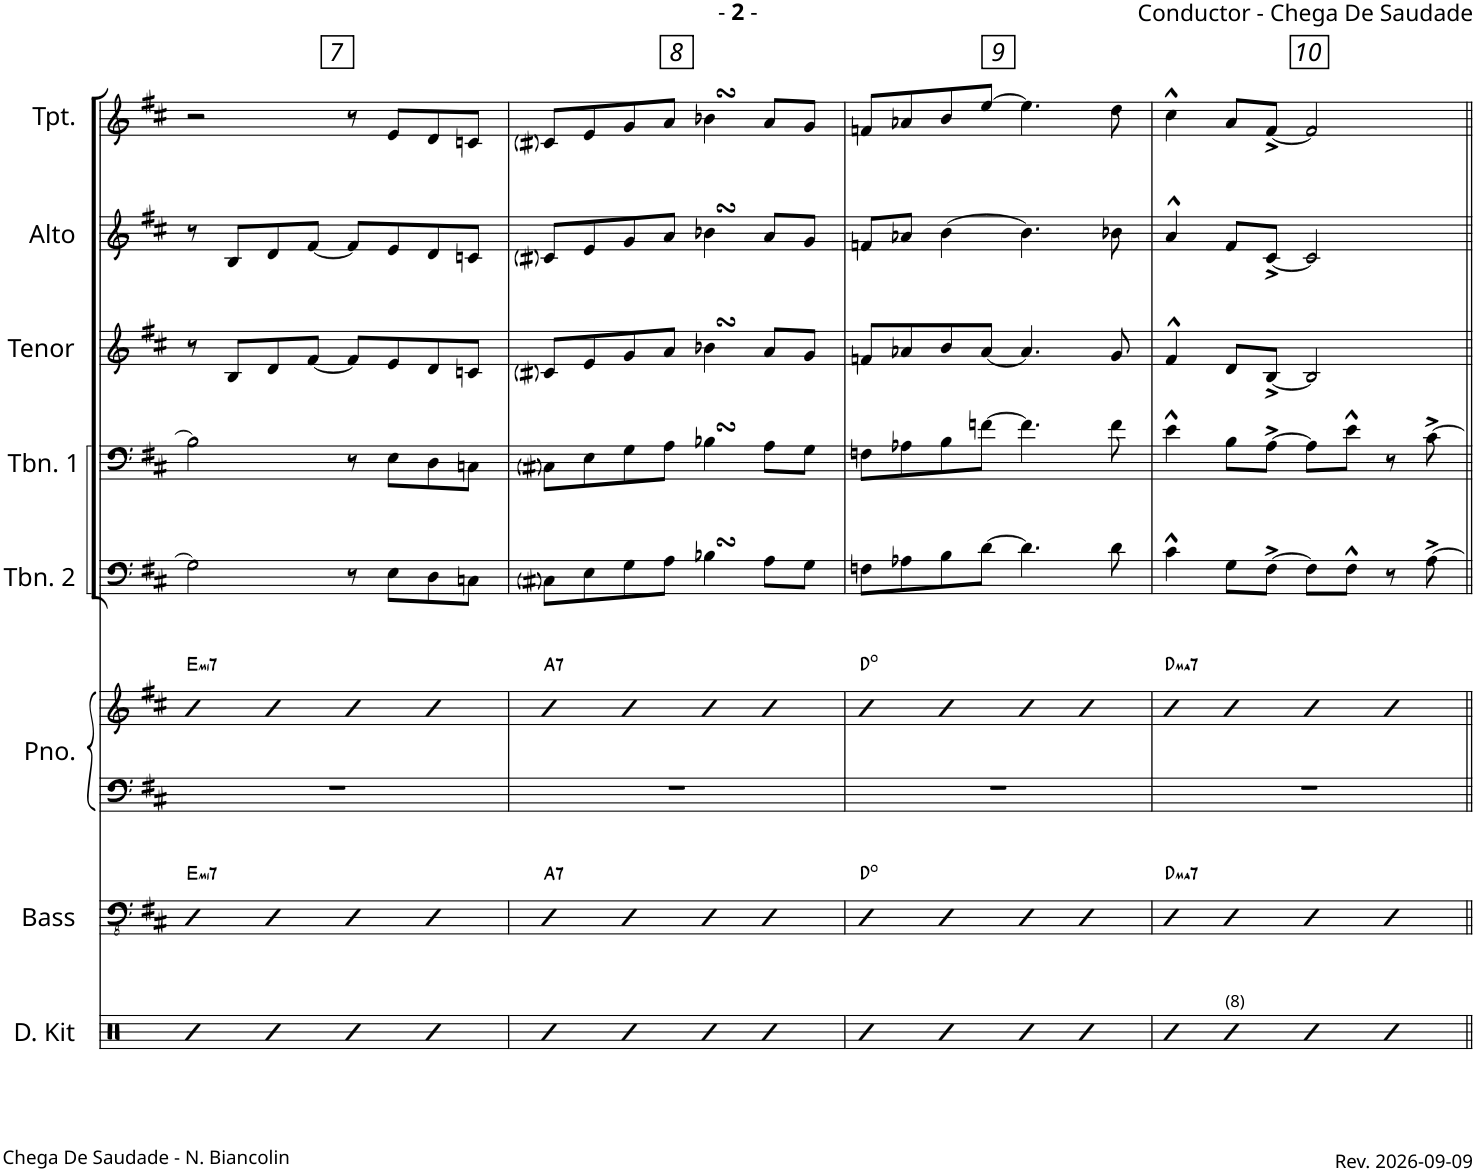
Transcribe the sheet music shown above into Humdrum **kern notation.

**kern	**kern	**harte	**kern	**kern	**harte	**kern	**kern	**kern	**kern	**kern
*part8	*part7	*part7	*part6	*part6	*part6	*part5	*part4	*part3	*part2	*part1
*staff9	*staff8	*	*staff7	*staff6	*	*staff5	*staff4	*staff3	*staff2	*staff1
*I"Drum Kit	*I"Acoustic Bass	*	*I"Piano	*	*	*I"Trombone 2	*I"Trombone 1	*I"Tenor Sax	*I"Alto Sax	*I"Trumpet
*I'D. Kit	*I'Bass	*	*I'Pno.	*	*	*I'Tbn. 2	*I'Tbn. 1	*I'Tenor	*I'Alto	*I'Tpt.
!!LO:PB:g=z
*clefX	*clefFv4	*	*clefF4	*clefG2	*	*clefF4	*clefF4	*clefG2	*clefG2	*clefG2
*	*	*	*	*	*	*	*	*Trd8c14	*Trd5c9	*Trd1c2
*k[]	*k[f#c#]	*	*k[f#c#]	*k[f#c#]	*	*k[f#c#]	*k[f#c#]	*k[f#c#]	*k[f#c#]	*k[f#c#]
*M4/4	*M4/4	*	*M4/4	*M4/4	*	*M4/4	*M4/4	*M4/4	*M4/4	*M4/4
=7	=7	=7	=7	=7	=7	=7	=7	=7	=7	=7
!	!	!LO:H:kt=mi7	!	!	!LO:H:kt=mi7	!	!	!	!	!
4R	4b	E:min7	1r	4b	E:min7	2G\]	2B\]	8r	8r	2r
.	.	.	.	.	.	.	.	8B/L	8B/L	.
4R	4b	.	.	4b	.	.	.	8d/	8d/	.
.	.	.	.	.	.	.	.	[8f#/J	[8f#/J	.
4R	4b	.	.	4b	.	8r	8r	8f#/L]	8f#/L]	8r
.	.	.	.	.	.	8E\L	8E\L	8e/	8e/	8e/L
4R	4b	.	.	4b	.	8D\	8D\	8d/	8d/	8d/
.	.	.	.	.	.	8Cn\J	8Cn\J	8cn/J	8cn/J	8cn/J
=8	=8	=8	=8	=8	=8	=8	=8	=8	=8	=8
!	!	!LO:H:kt=7	!	!	!LO:H:kt=7	!	!	!	!	!
4R	4b	A:7	1r	4b	A:7	8C#i\L	8C#i\L	8c#i/L	8c#i/L	8c#i/L
.	.	.	.	.	.	8E\	8E\	8e/	8e/	8e/
4R	4b	.	.	4b	.	8G\	8G\	8g/	8g/	8g/
.	.	.	.	.	.	8A\J	8A\J	8a/J	8a/J	8a/J
4R	4b	.	.	4b	.	4B-XsSSs\	4B-XsSSs\	4b-XsSSs\	4b-XsSSs\	4b-XsSSs\
4R	4b	.	.	4b	.	8A\L	8A\L	8a/L	8a/L	8a/L
.	.	.	.	.	.	8G\J	8G\J	8g/J	8g/J	8g/J
=9	=9	=9	=9	=9	=9	=9	=9	=9	=9	=9
4R	4b	D:dim	1r	4b	D:dim	8Fn\L	8Fn\L	8fn/L	8fn/L	8fn/L
.	.	.	.	.	.	8A-X\	8A-X\	8a-X/	8a-X/J	8a-X/
4R	4b	.	.	4b	.	8B\	8B\	8b/	[4b\	8b/
.	.	.	.	.	.	[8d\J	[8fn\J	[8a-/J	.	[8ee/J
4R	4b	.	.	4b	.	4.d\]	4.f\]	4.a-/]	4.b\]	4.ee\]
4R	4b	.	.	4b	.	.	.	.	.	.
.	.	.	.	.	.	8d\	8f\	8g/	8b-X\	8dd\
=10	=10	=10	=10	=10	=10	=10	=10	=10	=10	=10
!	!	!LO:H:kt=ma7	!	!	!LO:H:kt=ma7	!	!	!	!	!
4R	4b	D:maj7	1r	4b	D:maj7	4c#^^\	4e^^\	4f#^^/	4a^^/	4cc#^^\
!LO:TX:a:t=(8)	!	!	!	!	!	!	!	!	!	!
4R	4b	.	.	4b	.	8G\L	8B\L	8d/L	8f#/L	8a/L
.	.	.	.	.	.	[8F#^\J	[8A^\J	[8B^/J	[8c#^/J	[8f#^/J
4R	4b	.	.	4b	.	8F#\L]	8A\L]	2B/]	2c#/]	2f#/]
.	.	.	.	.	.	8F#^^\J	8e^^\J	.	.	.
4R	4b	.	.	4b	.	8r	8r	.	.	.
.	.	.	.	.	.	[8A^\	[8c#^\	.	.	.
=||	=||	=||	=||	=||	=||	=||	=||	=||	=||	=||
*-	*-	*-	*-	*-	*-	*-	*-	*-	*-	*-
